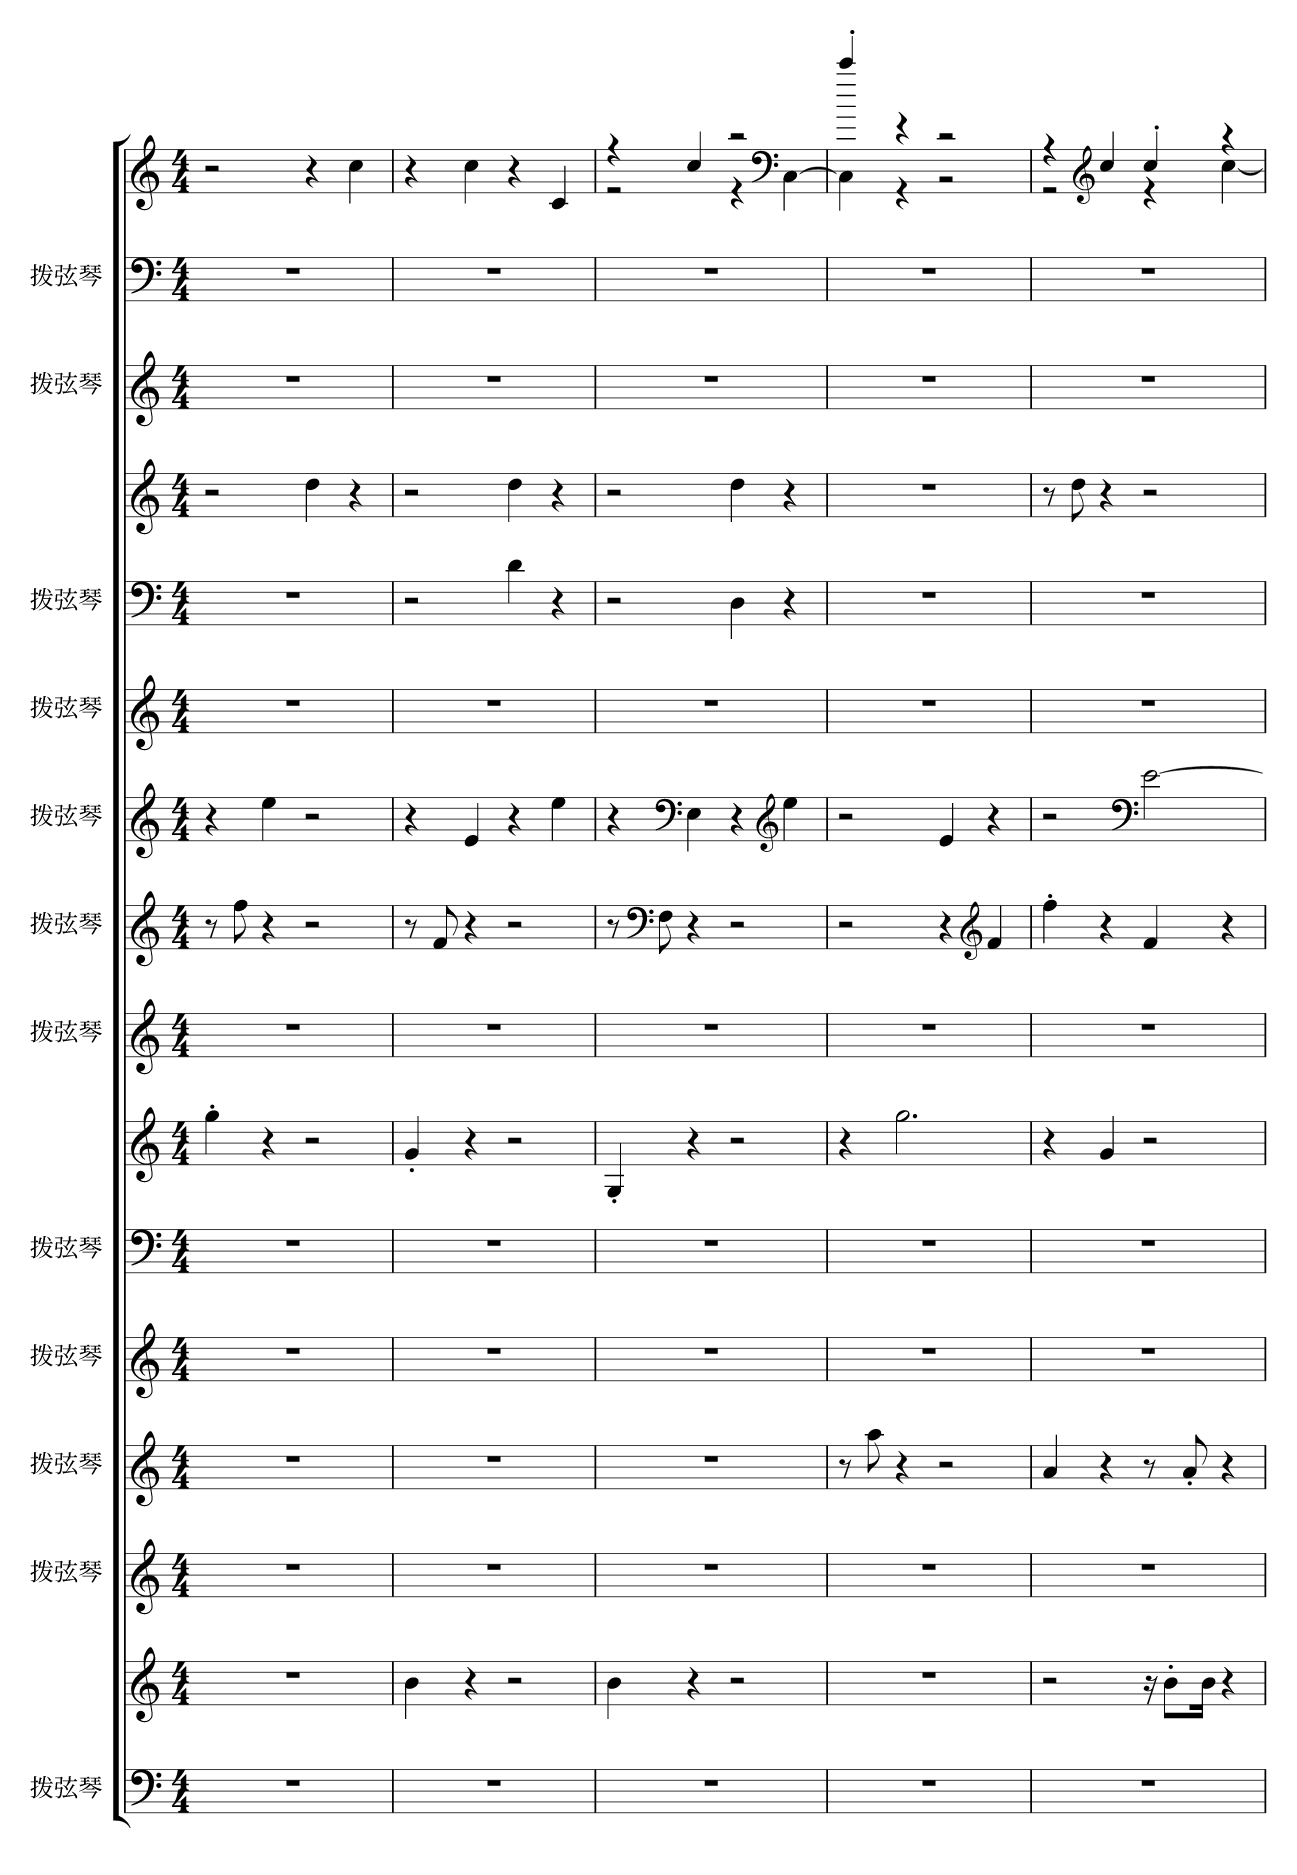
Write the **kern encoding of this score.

**kern	**kern	**kern	**kern	**kern	**kern	**kern	**kern	**kern	**kern	**kern	**kern	**kern	**kern	**kern	**kern
*part12	*part12	*part11	*part10	*part9	*part8	*part8	*part7	*part6	*part5	*part4	*part3	*part3	*part2	*part1	*part1
*staff16	*staff15	*staff14	*staff13	*staff12	*staff11	*staff10	*staff9	*staff8	*staff7	*staff6	*staff5	*staff4	*staff3	*staff2	*staff1
*I"拨弦琴	*	*I"拨弦琴	*I"拨弦琴	*I"拨弦琴	*I"拨弦琴	*	*I"拨弦琴	*I"拨弦琴	*I"拨弦琴	*I"拨弦琴	*I"拨弦琴	*	*I"拨弦琴	*I"拨弦琴	*
*clefF4	*clefG2	*clefG2	*clefG2	*clefG2	*clefF4	*clefG2	*clefG2	*clefG2	*clefG2	*clefG2	*clefF4	*clefG2	*clefG2	*clefF4	*clefG2
*k[]	*k[]	*k[]	*k[]	*k[]	*k[]	*k[]	*k[]	*k[]	*k[]	*k[]	*k[]	*k[]	*k[]	*k[]	*k[]
*M4/4	*M4/4	*M4/4	*M4/4	*M4/4	*M4/4	*M4/4	*M4/4	*M4/4	*M4/4	*M4/4	*M4/4	*M4/4	*M4/4	*M4/4	*M4/4
*MM189	*MM189	*MM189	*MM189	*MM189	*MM189	*MM189	*MM189	*MM189	*MM189	*MM189	*MM189	*MM189	*MM189	*MM189	*MM189
=1	=1	=1	=1	=1	=1	=1	=1	=1	=1	=1	=1	=1	=1	=1	=1
1r	1r	1r	1r	1r	1r	4gg'\	1r	8r	4r	1r	1r	2r	1r	1r	2r
.	.	.	.	.	.	.	.	8ff\	.	.	.	.	.	.	.
.	.	.	.	.	.	4r	.	4r	4ee\	.	.	.	.	.	.
.	.	.	.	.	.	2r	.	2r	2r	.	.	4dd\	.	.	4r
.	.	.	.	.	.	.	.	.	.	.	.	4r	.	.	4cc\
=2	=2	=2	=2	=2	=2	=2	=2	=2	=2	=2	=2	=2	=2	=2	=2
1r	4b\	1r	1r	1r	1r	4g'/	1r	8r	4r	1r	2r	2r	1r	1r	4r
.	.	.	.	.	.	.	.	8f/	.	.	.	.	.	.	.
.	4r	.	.	.	.	4r	.	4r	4e/	.	.	.	.	.	4cc\
.	2r	.	.	.	.	2r	.	2r	4r	.	4d\	4dd\	.	.	4r
.	.	.	.	.	.	.	.	.	4ee\	.	4r	4r	.	.	4c/
=3	=3	=3	=3	=3	=3	=3	=3	=3	=3	=3	=3	=3	=3	=3	=3
*	*	*	*	*	*	*	*	*	*	*	*	*	*	*	*^
1r	4b\	1r	1r	1r	1r	4G'/	1r	8r	4r	1r	2r	2r	1r	1r	4r	2r
*	*	*	*	*	*	*	*	*clefF4	*	*	*	*	*	*	*	*
.	.	.	.	.	.	.	.	8F\	.	.	.	.	.	.	.	.
*	*	*	*	*	*	*	*	*	*clefF4	*	*	*	*	*	*	*
.	4r	.	.	.	.	4r	.	4r	4E\	.	.	.	.	.	4cc/	.
.	2r	.	.	.	.	2r	.	2r	4r	.	4D\	4dd\	.	.	2r	4r
*	*	*	*	*	*	*	*	*	*clefG2	*	*	*	*	*	*clefF4	*
.	.	.	.	.	.	.	.	.	4ee\	.	4r	4r	.	.	.	[4C\
=4	=4	=4	=4	=4	=4	=4	=4	=4	=4	=4	=4	=4	=4	=4	=4	=4
1r	1r	1r	8r	1r	1r	4r	1r	2r	2r	1r	1r	1r	1r	1r	4ccc'/	4C\]
.	.	.	8aa\	.	.	.	.	.	.	.	.	.	.	.	.	.
.	.	.	4r	.	.	2.gg\	.	.	.	.	.	.	.	.	4r	4r
.	.	.	2r	.	.	.	.	4r	4e/	.	.	.	.	.	2r	2r
*	*	*	*	*	*	*	*	*clefG2	*	*	*	*	*	*	*	*
.	.	.	.	.	.	.	.	4f/	4r	.	.	.	.	.	.	.
=5	=5	=5	=5	=5	=5	=5	=5	=5	=5	=5	=5	=5	=5	=5	=5	=5
1r	2r	1r	4a/	1r	1r	4r	1r	4ff'\	2r	1r	1r	8r	1r	1r	4r	2r
.	.	.	.	.	.	.	.	.	.	.	.	8dd\	.	.	.	.
*	*	*	*	*	*	*	*	*	*	*	*	*	*	*	*clefG2	*
.	.	.	4r	.	.	4g/	.	4r	.	.	.	4r	.	.	4cc/	.
*	*	*	*	*	*	*	*	*	*clefF4	*	*	*	*	*	*	*
.	16r	.	8r	.	.	2r	.	4f/	[2e\	.	.	2r	.	.	4cc'/	4r
.	8b'\L	.	.	.	.	.	.	.	.	.	.	.	.	.	.	.
.	.	.	8a'/	.	.	.	.	.	.	.	.	.	.	.	.	.
.	16b\Jk	.	.	.	.	.	.	.	.	.	.	.	.	.	.	.
.	4r	.	4r	.	.	.	.	4r	.	.	.	.	.	.	4r	[4cc\
*	*	*	*	*	*	*	*	*	*	*	*	*	*	*	*v	*v
=	=	=	=	=	=	=	=	=	=	=	=	=	=	=	=
*-	*-	*-	*-	*-	*-	*-	*-	*-	*-	*-	*-	*-	*-	*-	*-
